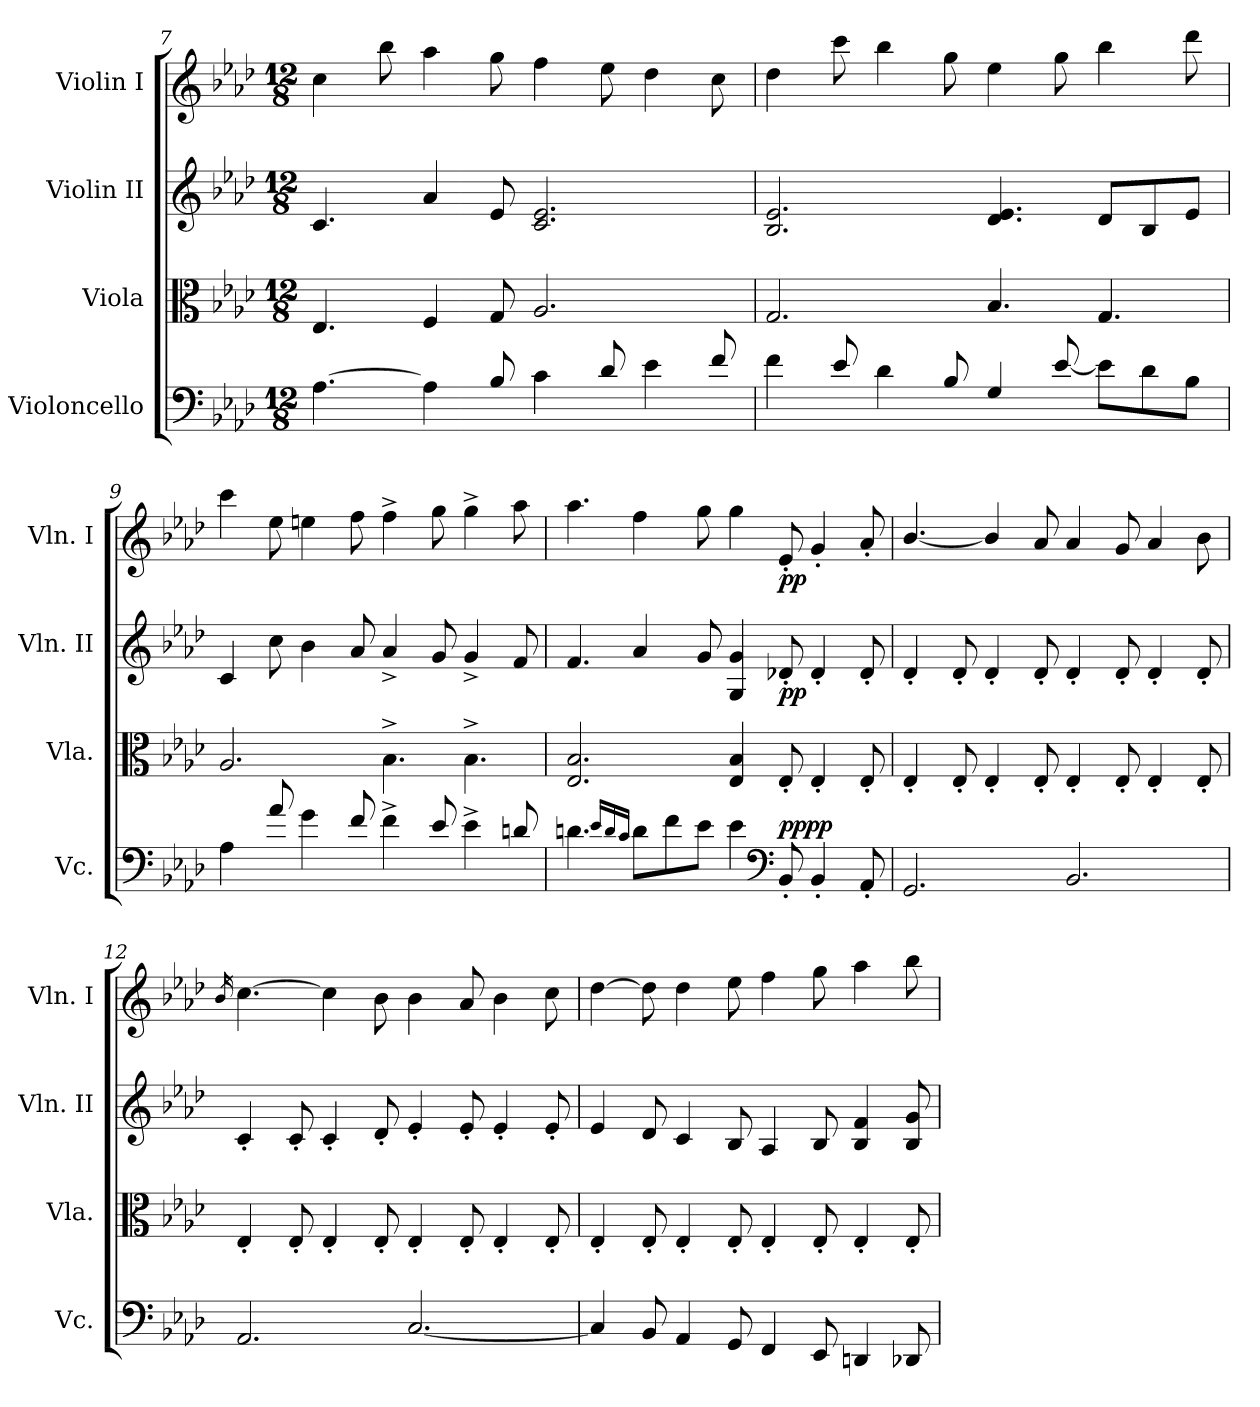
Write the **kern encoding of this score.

**kern	**dynam	**kern	**kern	**dynam	**kern	**dynam
*part4	*part4	*part3	*part2	*part2	*part1	*part1
*staff4	*staff4	*staff3	*staff2	*staff2	*staff1	*staff1
*I"Violoncello	*	*I"Viola	*I"Violin II	*	*I"Violin I	*
*I'Vc.	*	*I'Vla.	*I'Vln. II	*	*I'Vln. I	*
*clefF4	*	*clefC3	*clefG2	*	*clefG2	*
*k[b-e-a-d-]	*	*k[b-e-a-d-]	*k[b-e-a-d-]	*	*k[b-e-a-d-]	*
*A-:	*	*A-:	*A-:	*	*A-:	*
*M12/8	*	*M12/8	*M12/8	*	*M12/8	*
=7	=7	=7	=7	=7	=7	=7
[4.A-\	.	4.E-/	4.c/	.	4cc\	.
.	.	.	.	.	8bb-\	.
4A-\]	.	4F/	4a-/	.	4aa-\	.
8B-/	.	8G/	8e-/	.	8gg\	.
4c\	.	2.A-/	2.c/ 2.e-/	.	4ff\	.
8d-/	.	.	.	.	8ee-\	.
4e-\	.	.	.	.	4dd-\	.
8f/	.	.	.	.	8cc\	.
=8	=8	=8	=8	=8	=8	=8
4f\	.	2.G/	2.B-/ 2.e-/	.	4dd-\	.
8e-/	.	.	.	.	8ccc\	.
4d-\	.	.	.	.	4bb-\	.
8B-/	.	.	.	.	8gg\	.
4G/	.	4.B-/	4.d-/ 4.e-/	.	4ee-\	.
[8e-/	.	.	.	.	8gg\	.
8e-\L]	.	4.G/	8d-/L	.	4bb-\	.
8d-\	.	.	8B-/	.	.	.
8B-\J	.	.	8e-/J	.	8ddd-\	.
=9	=9	=9	=9	=9	=9	=9
4A-\	.	2.A-/	4c/	.	4ccc\	.
8a-/	.	.	8cc\	.	8ee-\	.
4g\	.	.	4b-\	.	4een\	.
8f/	.	.	8a-/	.	8ff\	.
4f^\	.	4.B-^\	4a-^/	.	4ff^\	.
8e-/	.	.	8g/	.	8gg\	.
4e-^\	.	4.B-^\	4g^/	.	4gg^\	.
8dn/	.	.	8f/	.	8aa-\	.
=10	=10	=10	=10	=10	=10	=10
4.dn\	.	2.E-/ 2.B-/	4.f/	.	4.aa-\	.
16qe-/LL	.	.	.	.	.	.
16qd/	.	.	.	.	.	.
16qc/JJ	.	.	.	.	.	.
8d\L	.	.	4a-/	.	4ff\	.
8f\	.	.	.	.	.	.
8e-\J	.	.	8g/	.	8gg\	.
4e-\	.	4E-/ 4B-/	4G/ 4g/	.	4gg\	.
*clefF4	*	*	*	*	*	*
!	!LO:DY:a	!	!	!	!	!
!	!LO:DY:n=1:b	!	!	!LO:DY:b	!	!LO:DY:b
8BB-'/	pp pp	8E-'/	8d-X'/	pp	8e-'/	pp
4BB-'/	.	4E-'/	4d-'/	.	4g'/	.
8AA-'/	.	8E-'/	8d-'/	.	8a-'/	.
=11	=11	=11	=11	=11	=11	=11
2.GG/	.	4E-'/	4d-'/	.	[4.b-/	.
.	.	8E-'/	8d-'/	.	.	.
.	.	4E-'/	4d-'/	.	4b-/]	.
.	.	8E-'/	8d-'/	.	8a-/	.
2.BB-/	.	4E-'/	4d-'/	.	4a-/	.
.	.	8E-'/	8d-'/	.	8g/	.
.	.	4E-'/	4d-'/	.	4a-/	.
.	.	8E-'/	8d-'/	.	8b-\	.
=12	=12	=12	=12	=12	=12	=12
.	.	.	.	.	16qb-/	.
2.AA-/	.	4E-'/	4c'/	.	[4.cc\	.
.	.	8E-'/	8c'/	.	.	.
.	.	4E-'/	4c'/	.	4cc\]	.
.	.	8E-'/	8d-'/	.	8b-\	.
[2.C/	.	4E-'/	4e-'/	.	4b-\	.
.	.	8E-'/	8e-'/	.	8a-/	.
.	.	4E-'/	4e-'/	.	4b-\	.
.	.	8E-'/	8e-'/	.	8cc\	.
=13	=13	=13	=13	=13	=13	=13
4C/]	.	4E-'/	4e-/	.	[4dd-\	.
8BB-/	.	8E-'/	8d-/	.	8dd-\]	.
4AA-/	.	4E-'/	4c/	.	4dd-\	.
8GG/	.	8E-'/	8B-/	.	8ee-\	.
4FF/	.	4E-'/	4A-/	.	4ff\	.
8EE-/	.	8E-'/	8B-/	.	8gg\	.
4DDn/	.	4E-'/	4B-/ 4f/	.	4aa-\	.
8DD-X/	.	8E-'/	8B-/ 8g/	.	8bb-\	.
=	=	=	=	=	=	=
*-	*-	*-	*-	*-	*-	*-
